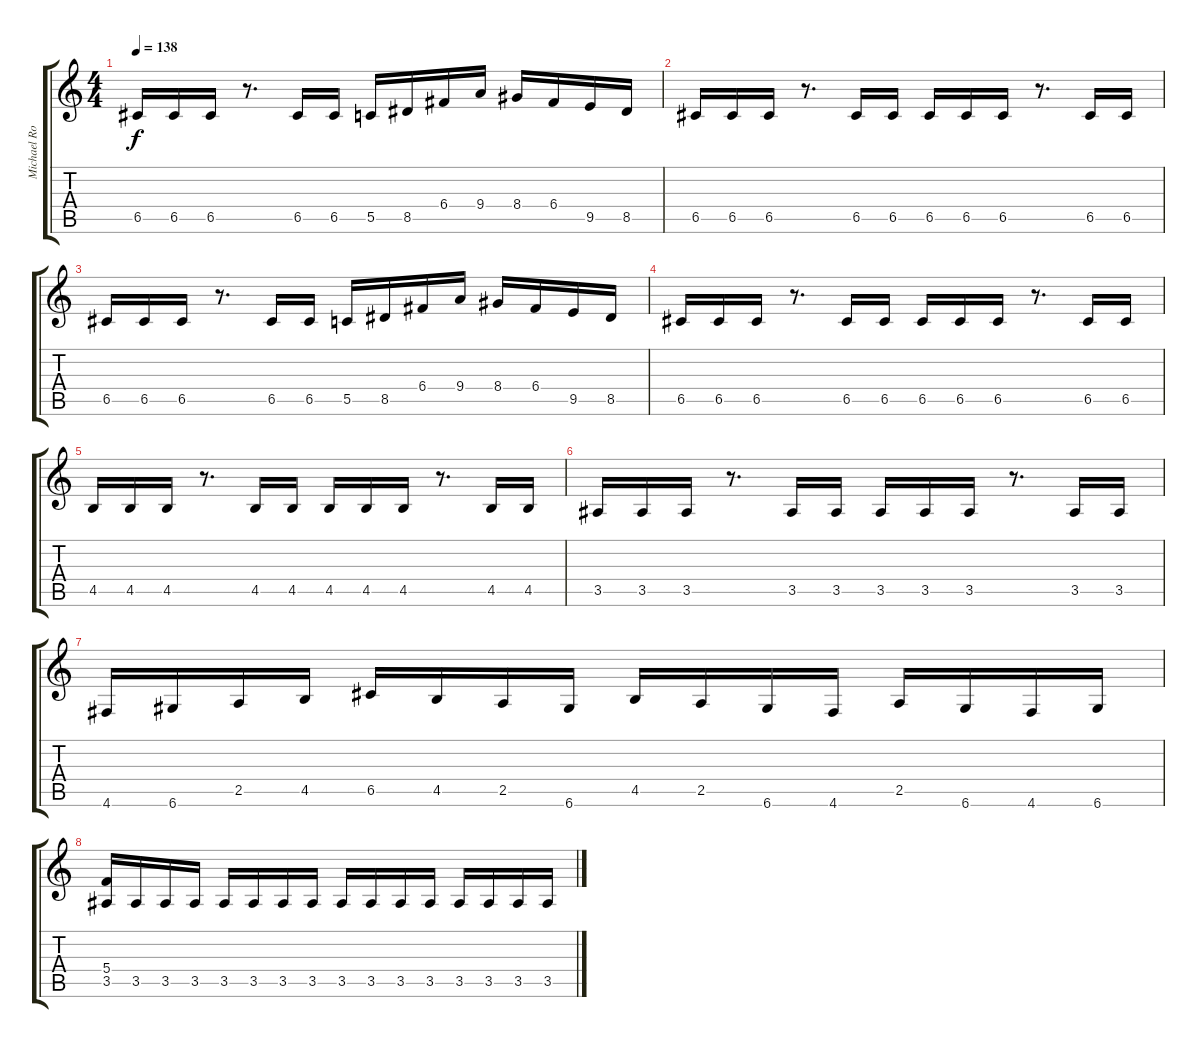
\track ("Michael Romeo" "Michael Ro") {instrument distortionguitar}
\staff {score tabs}
\tuning (D4 A3 F3 C3 G2 D2) {hide}
\ts (4 4)
\tempo 138
\clef g2
\ks c
6.5.16{dy f} 6.5.16 6.5.16 r.8{d} 6.5.16 6.5.16 5.5.16 8.5.16 6.4.16 9.4.16 8.4.16 6.4.16 9.5.16 8.5.16 |
6.5.16 6.5.16 6.5.16 r.8{d} 6.5.16 6.5.16 6.5.16 6.5.16 6.5.16 r.8{d} 6.5.16 6.5.16 |
6.5.16 6.5.16 6.5.16 r.8{d} 6.5.16 6.5.16 5.5.16 8.5.16 6.4.16 9.4.16 8.4.16 6.4.16 9.5.16 8.5.16 |
6.5.16 6.5.16 6.5.16 r.8{d} 6.5.16 6.5.16 6.5.16 6.5.16 6.5.16 r.8{d} 6.5.16 6.5.16 |
4.5.16 4.5.16 4.5.16 r.8{d} 4.5.16 4.5.16 4.5.16 4.5.16 4.5.16 r.8{d} 4.5.16 4.5.16 |
3.5.16 3.5.16 3.5.16 r.8{d} 3.5.16 3.5.16 3.5.16 3.5.16 3.5.16 r.8{d} 3.5.16 3.5.16 |
4.6.16 6.6.16 2.5.16 4.5.16 6.5.16 4.5.16 2.5.16 6.6.16 4.5.16 2.5.16 6.6.16 4.6.16 2.5.16 6.6.16 4.6.16 6.6.16 |
(5.4 3.5).16 3.5.16 3.5.16 3.5.16 3.5.16 3.5.16 3.5.16 3.5.16 3.5.16 3.5.16 3.5.16 3.5.16 3.5.16 3.5.16 3.5.16 3.5.16
